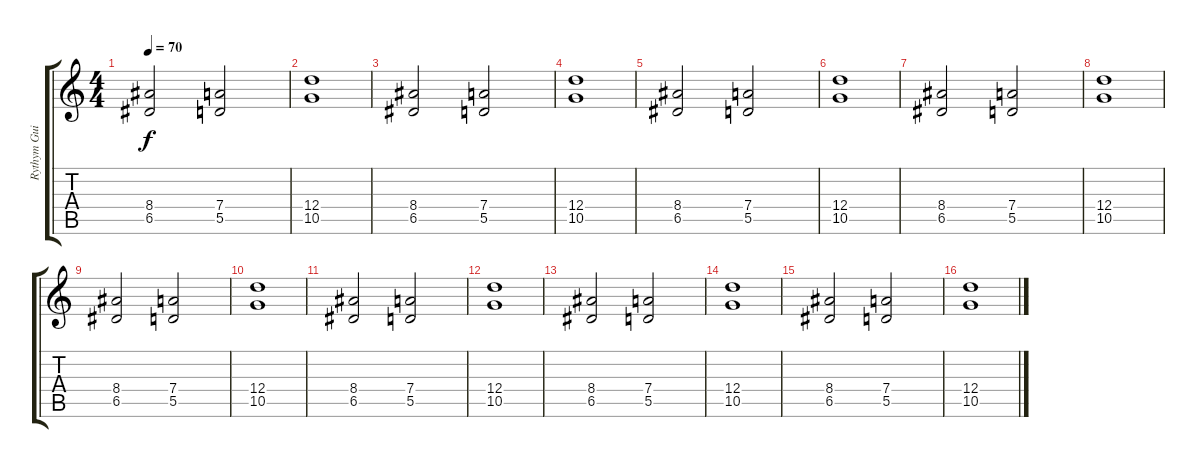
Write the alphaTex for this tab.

\track ("Rythym Guitar 2" "Rythym Gui") {instrument distortionguitar}
\staff {score tabs}
\tuning (E4 B3 G3 D3 A2 E2) {hide}
\ts (4 4)
\tempo 70
\clef g2
\ks c
(8.4 6.5).2{dy f} (7.4 5.5).2 |
(12.4 10.5).1 |
(8.4 6.5).2 (7.4 5.5).2 |
(12.4 10.5).1 |
(8.4 6.5).2 (7.4 5.5).2 |
(12.4 10.5).1 |
(8.4 6.5).2 (7.4 5.5).2 |
(12.4 10.5).1 |
(8.4 6.5).2 (7.4 5.5).2 |
(12.4 10.5).1 |
(8.4 6.5).2 (7.4 5.5).2 |
(12.4 10.5).1 |
(8.4 6.5).2 (7.4 5.5).2 |
(12.4 10.5).1 |
(8.4 6.5).2 (7.4 5.5).2 |
(12.4 10.5).1
